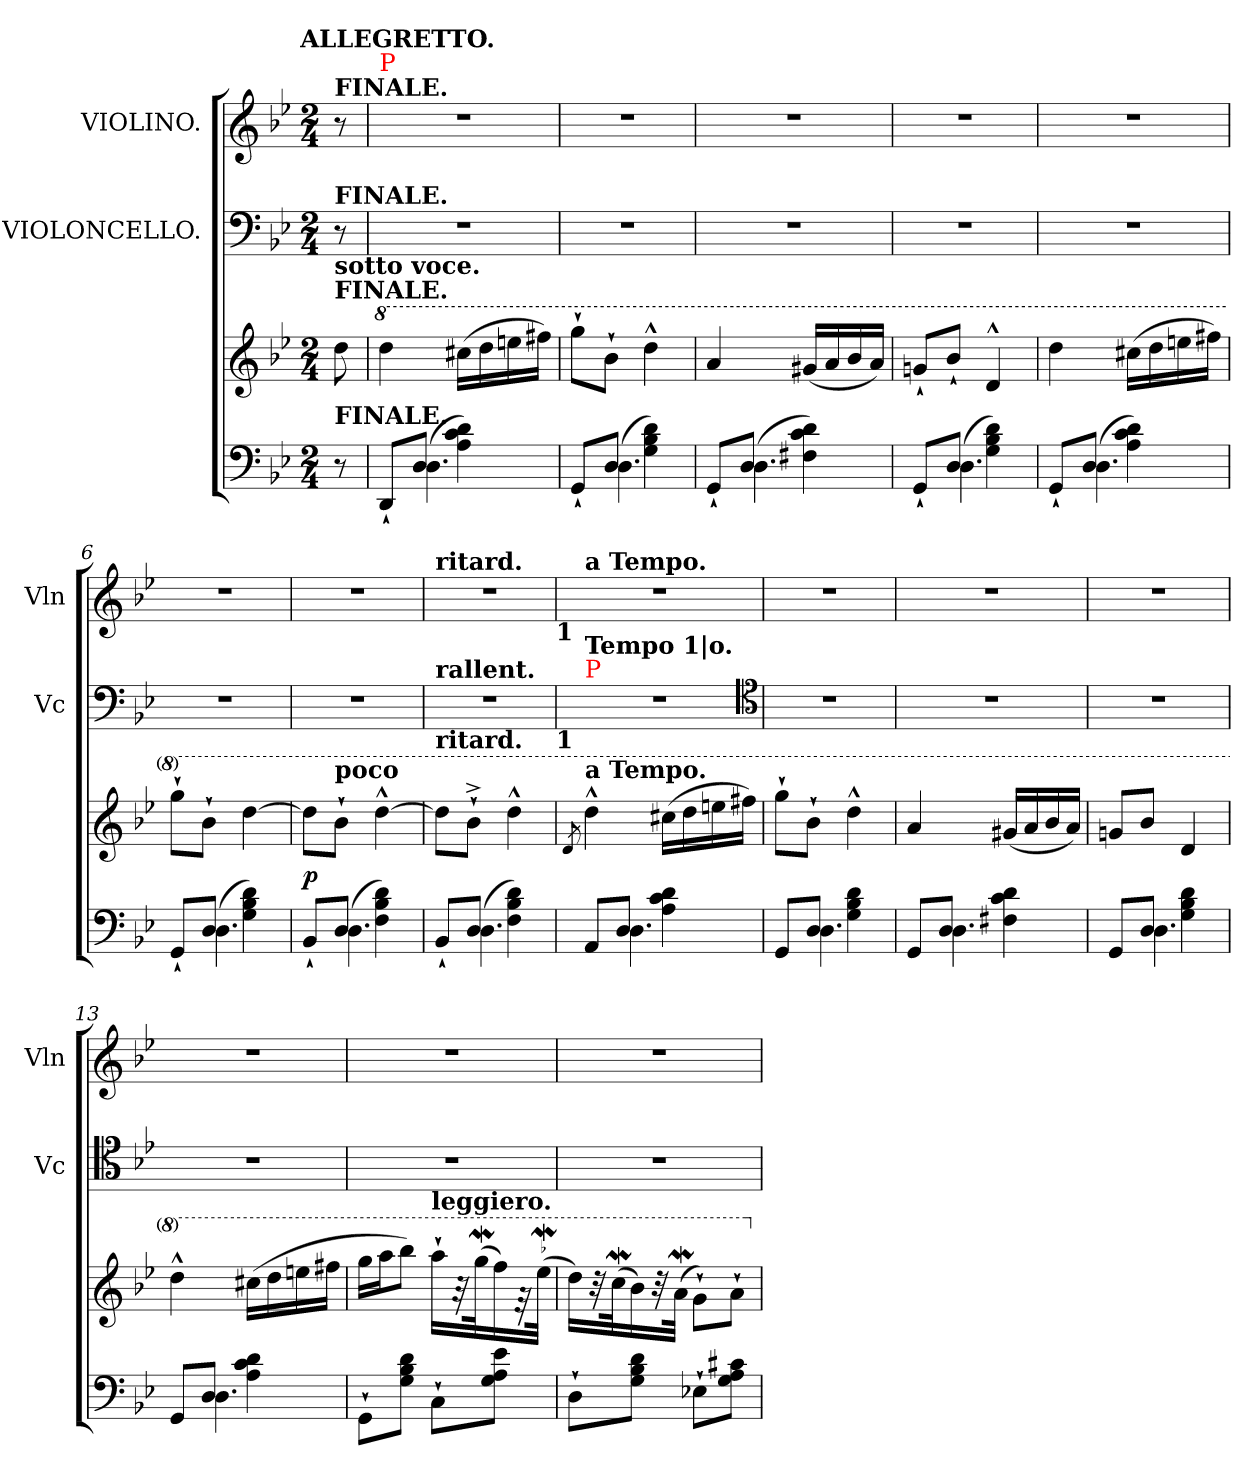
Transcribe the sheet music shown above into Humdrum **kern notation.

**kern	**kern	**dynam	**kern	**kern
*part3	*part3	*part3	*part2	*part1
*staff4	*staff3	*staff3/4	*staff2	*staff1
*	*	*	*I"VIOLONCELLO.	*I"VIOLINO.
*	*	*	*I'Vc	*I'Vln
*clefF4	*clefG2	*	*clefF4	*clefG2
*k[b-e-]	*k[b-e-]	*	*k[b-e-]	*k[b-e-]
*g:	*g:	*	*g:	*g:
!!LO:TX:omd:t=ALLEGRETTO.
*M2/4	*M2/4	*	*M2/4	*M2/4
*MM116	*MM116	*	*MM116	*MM116
=	=	=	=	=
!	!	!	!	!LO:TX:a:B:t=FINALE.
!	!	!	!LO:TX:a:B:t=FINALE.	!
!	!LO:TX:a:B:t=FINALE.	!	!	!
!	!LO:TX:a:B:t=sotto voce.	!	!	!
!LO:TX:a:B:t=FINALE.	!	!	!	!
8r	8dd	.	8r	8r
=1	=1	=1	=1	=1
*^	*	*	*	*
*	*	*8va	*	*	*
!	!	!	!	!	!LO:TX:a:color=red:t=P
8DD`<L	8ryy	4ddd	.	2r	2rdd
(>8DJ	4.D	.	.	.	.
4d\ 4c\ 4A\)	.	(>16ccc#XLL	.	.	.
.	.	16ddd	.	.	.
.	.	16eeen	.	.	.
.	.	16fff#XJJ)	.	.	.
=2	=2	=2	=2	=2	=2
8GG`<L	8ryy	8ggg`>L	.	2r	2rdd
(>8DJ	4.D	8bb-`>J	.	.	.
4d\ 4B-\ 4G\)	.	4ddd^^>	.	.	.
=3	=3	=3	=3	=3	=3
8GG`<L	8ryy	4aa/	.	2r	2rdd
(>8DJ	4.D	.	.	.	.
4d\ 4c\ 4F#X\)	.	(<16gg#X/LL	.	.	.
.	.	16aa	.	.	.
.	.	16bb-	.	.	.
.	.	16aaJJ)	.	.	.
=4	=4	=4	=4	=4	=4
8GG`<L	8ryy	8ggn`<L	.	2r	2rdd
(>8DJ	4.D	8bb-`<J	.	.	.
4d\ 4B-\ 4G\)	.	4dd^^>/	.	.	.
=5	=5	=5	=5	=5	=5
8GG`<L	8ryy	4ddd\	.	2r	2rdd
(>8DJ	4.D	.	.	.	.
4d\ 4c\ 4A\)	.	(>16ccc#X\LL	.	.	.
.	.	16ddd	.	.	.
.	.	16eeen	.	.	.
.	.	16fff#XJJ)	.	.	.
=6	=6	=6	=6	=6	=6
8GG`<L	8ryy	8ggg`>\L	.	2r	2rdd
(>8DJ	4.D	8bb-`>J	.	.	.
4d\ 4B-\ 4G\)	.	[4ddd\	.	.	.
=7	=7	=7	=7	=7	=7
8BB-`<L	8ryy	8ddd\L]	p	2r	2rdd
!	!	!LO:TX:a:B:t=poco	!	!	!
(>8DJ	4.D	8bb-`>J	.	.	.
4d\ 4B-\ 4F\)	.	[4ddd^^>	.	.	.
=8	=8	=8	=8	=8	=8
!	!	!	!	!	!LO:TX:a:B:t=ritard.
!	!	!	!	!LO:TX:a:B:t=rallent.	!
!	!	!LO:TX:a:B:t=ritard.	!	!	!
8BB-`<L	8ryy	8dddL]	.	2r	2rdd
(>8DJ	4.D	8bb-`>^>J	.	.	.
4d\ 4B-\ 4F\)	.	4ddd^^>	.	.	.
!	!	!	!	!	!LO:TX:b:B:t=1
!	!	!	!	!LO:TX:b:B:t=1	!
=9	=9	=9	=9	=9	=9
.	.	8qdd/	.	.	.
!	!	!	!	!	!LO:TX:a:B:t=a Tempo.
!	!	!	!	!LO:TX:a:color=red:t=P	!
!	!	!	!	!LO:TX:a:B:t=Tempo 1|o.	!
!	!	!LO:TX:a:B:t=a Tempo.	!	!	!
8AAL	8ryy	4ddd^^>	.	2r	2r
8DJ	4.D	.	.	.	.
4d\ 4c\ 4A\	.	(>16ccc#XLL	.	.	.
.	.	16ddd	.	.	.
.	.	16eeen	.	.	.
.	.	16fff#XJJ)	.	.	.
*	*	*	*	*clefC4	*
=10	=10	=10	=10	=10	=10
8GGL	8ryy	8ggg`>L	.	2r	2rdd
8DJ	4.D	8bb-`>J	.	.	.
4d\ 4B-\ 4G\	.	4ddd^^>	.	.	.
=11	=11	=11	=11	=11	=11
8GGL	8ryy	4aa	.	2r	2rdd
8DJ	4.D	.	.	.	.
4d\ 4c\ 4F#X\	.	(<16gg#XLL	.	.	.
.	.	16aa	.	.	.
.	.	16bb-	.	.	.
.	.	16aaJJ)	.	.	.
=12	=12	=12	=12	=12	=12
8GGL	8ryy	8ggnL	.	2r	2rdd
8DJ	4.D	8bb-J	.	.	.
4d\ 4B-\ 4G\	.	4dd	.	.	.
=13	=13	=13	=13	=13	=13
8GGL	8ryy	4ddd^^>	.	2r	2rdd
8DJ	4.D	.	.	.	.
4d\ 4c\ 4A\	.	(>16ccc#XLL	.	.	.
.	.	16ddd	.	.	.
.	.	16eeen	.	.	.
.	.	16fff#XJJ	.	.	.
*v	*v	*	*	*	*
=14	=14	=14	=14	=14
8GG`>L	16gggLL	.	2r	2rdd
.	16aaaJ	.	.	.
8d 8B- 8GJ	8bbb-J)	.	.	.
!	!LO:TX:a:B:t=leggiero.	!	!	!
8C`>L	16aaa`>LL	.	.	.
.	32rgg	.	.	.
.	(>32gggWk	.	.	.
8e- 8A 8GJ	16fff)	.	.	.
.	32ree	.	.	.
.	(>32eee-WJJk	.	.	.
=15	=15	=15	=15	=15
8D`>L	16dddLL)	.	2r	2rdd
.	32r	.	.	.
.	(>32cccWk	.	.	.
8d 8B- 8GJ	16bb-)	.	.	.
.	32r	.	.	.
.	(>32aaWJJk	.	.	.
8E-X`>L	8gg`>\L)	.	.	.
8c#X 8A 8GJ	8aa`>J	.	.	.
*	*X8va	*	*	*
=	=	=	=	=
*-	*-	*-	*-	*-
